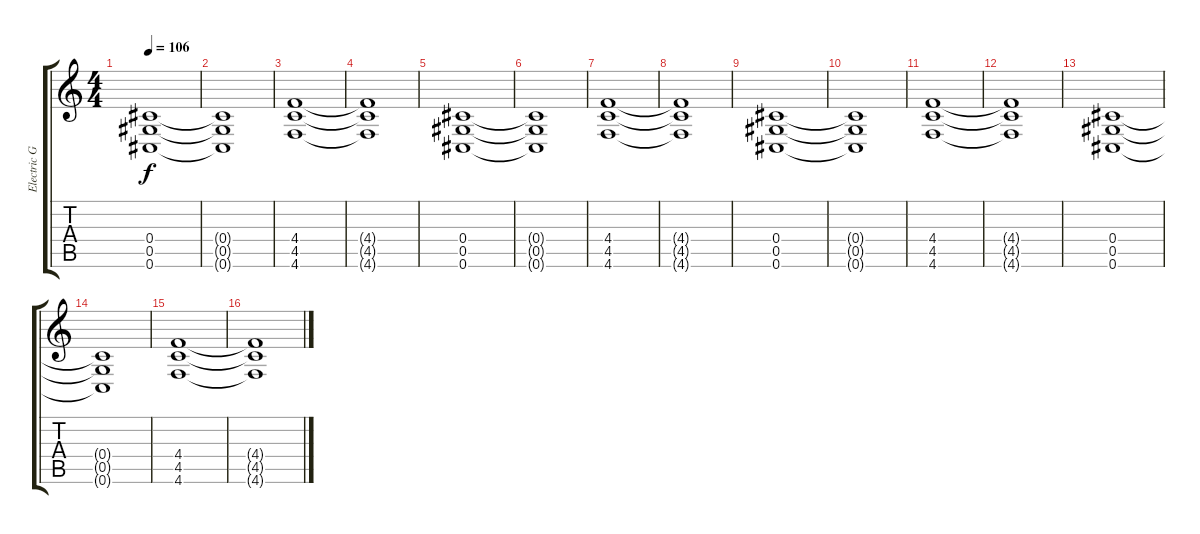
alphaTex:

\track ("Electric Guitar (Open D Tuning)" "Electric G") {instrument distortionguitar}
\staff {score tabs}
\tuning (Db4 Ab3 F3 Db3 Ab2 Db2) {hide}
\ts (4 4)
\tempo 106
\clef g2
\ks c
(0.4 0.5 0.6).1{dy f} |
(0.4{t} 0.5{t} 0.6{t}).1 |
(4.4 4.5 4.6).1 |
(4.4{t} 4.5{t} 4.6{t}).1 |
(0.4 0.5 0.6).1 |
(0.4{t} 0.5{t} 0.6{t}).1 |
(4.4 4.5 4.6).1 |
(4.4{t} 4.5{t} 4.6{t}).1 |
(0.4 0.5 0.6).1 |
(0.4{t} 0.5{t} 0.6{t}).1 |
(4.4 4.5 4.6).1 |
(4.4{t} 4.5{t} 4.6{t}).1 |
(0.4 0.5 0.6).1 |
(0.4{t} 0.5{t} 0.6{t}).1 |
(4.4 4.5 4.6).1 |
(4.4{t} 4.5{t} 4.6{t}).1
